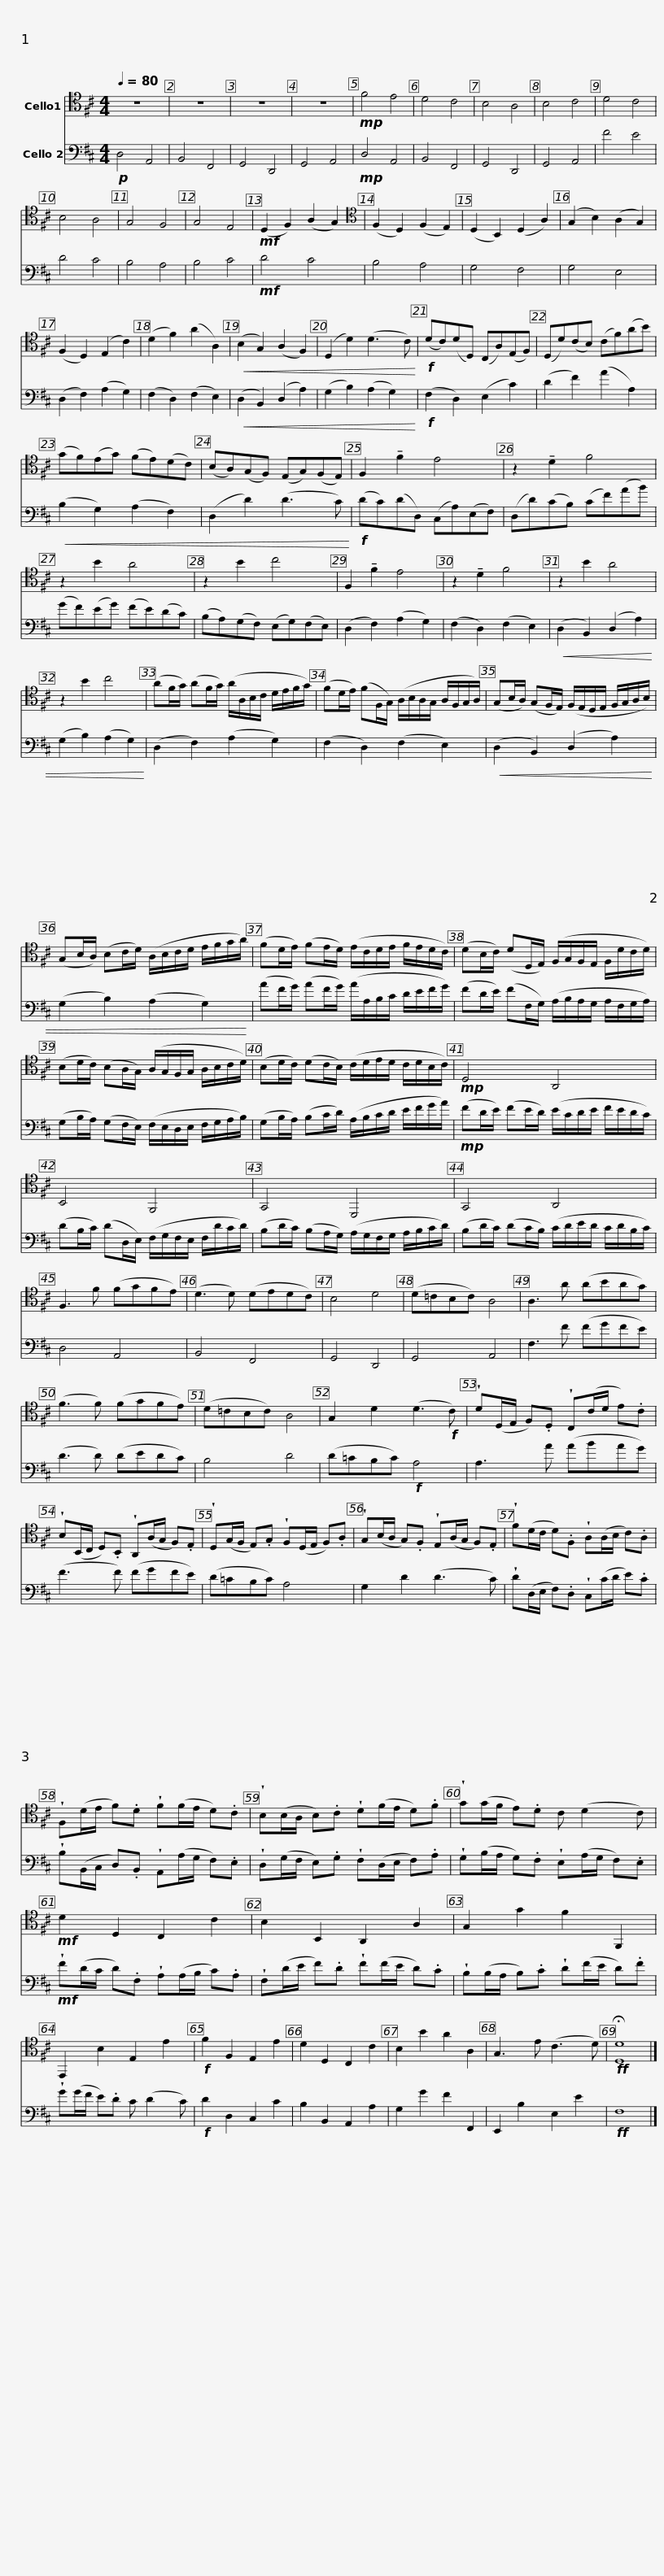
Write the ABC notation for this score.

X:1
%%score 1 2
L:1/8
Q:1/4=80
M:4/4
I:linebreak $
K:D
V:1 tenor
V:2 bass
V:1
 z8 | z8 | z8 | z8 |!mp! F4 E4 | %5
 D4 C4 | B,4 A,4 | B,4 C4 | D4 C4 | B,4 A,4 | %10
 G,4 F,4 | G,4 E,4 |!mf! (D,2 F,2) (A,2 G,2) |$[K:tenor] (F,2 D,2) (F,2 E,2) | (D,2 B,,2) (D,2 A,2) | %15
 (G,2 B,2) (A,2 G,2) | (F,2 D,2) (E,2 C2) | (D2 F2) (A2 A,2) |!<(! (B,2 G,2) (A,2 F,2) | (D,2 D2) (D3 C)!<)! | %20
!f! (DC)(DD,) (C,A,)(E,F,) |$ (D,D)(CB,) (CF)(AB) | (GF)(EG) (FE)(DC) | (B,A,)(G,F,) (E,G,)(F,E,) | F,2 !tenuto!F2 E4 |$ %25
 z2 !tenuto!D2 F4 | z2 B2 A4 | z2 B2 c4 | F,2 !tenuto!F2 E4 | z2 !tenuto!D2 F4 | %30
 z2 B2 A4 |$ z2 B2 c4 | (AF/G/) (AF/G/) (A/A,/B,/C/ D/E/F/G/) | (FD/E/) (FF,/G,/) (A,/B,/A,/G,/ A,/F,/G,/A,/) |$ (G,B,/A,/) (G,F,/E,/) (F,/E,/D,/E,/ F,/G,/A,/B,/) | %35
 (G,B,/A,/) (B,C/D/) (A,/B,/C/D/ E/F/G/A/) | (FD/E/) (FE/D/) (E/C/D/E/ F/E/D/C/) |$ (DB,/C/) (DD,/E,/) (F,/G,/F,/E,/ F,/D/C/D/) | (B,D/C/) (B,A,/G,/) (A,/G,/F,/G,/ A,/B,/C/D/) | (B,D/C/) (DC/B,/) (C/D/E/D/ C/D/B,/C/) |$ %40
!mp! D,4 A,,4 | B,,4 F,,4 | G,,4 D,,4 |$ G,,4 A,,4 | F,3 F (FGFE) | %45
 (D3 D) (DEDC) | B,4 D4 | (D=CB,C) A,4 | A,3 A (ABAG) |$ (F3 F) (FGFE) | %50
 (D=CB,C) A,4 | G,2 D2 (D3!f! C) | !wedge!D(D,/E,/ F,).D, !wedge!C,(C/D/ E).C | !wedge!B,(B,,/C,/ D,).B,, !wedge!A,,(A,/G,/ F,).E, |$ !wedge!D,(G,/F,/ E,).G, !wedge!F,(D,/E,/ F,).A, | %55
 !wedge!G,(B,/A,/ G,).F, !wedge!E,(A,/G,/ F,).E, | !wedge!F(D/C/ D).F, !wedge!A,(A,/B,/ C).A, | !wedge!F,(D/E/ F).D !wedge!F(F/E/ D).C |$ !wedge!B,(B,/A,/ B,).C !wedge!D(F/E/ D).F | !wedge!G(G/F/ E).D C (D2 C) | %60
!mf! D2 D,2 C,2 C2 | B,2 B,,2 A,,2 A,2 |$ G,2 G2 F2 F,,2 | E,,2 B,2 E,2 E2 |!f! F2 F,2 E,2 E2 | %65
 D2 D,2 C,2 C2 | B,2 B2 A2 A,2 | G,3 E (C3 D) |!ff! !fermata![D,D]8 |] %69
V:2
!p! D,4 A,,4 | B,,4 F,,4 | G,,4 D,,4 | G,,4 A,,4 |!mp! D,4 A,,4 | %5
 B,,4 F,,4 | G,,4 D,,4 | G,,4 A,,4 | F4 E4 | D4 C4 | %10
 B,4 A,4 | B,4 C4 |!mf! D4 C4 |$ B,4 A,4 | G,4 F,4 | %15
 G,4 E,4 | (D,2 F,2) (A,2 G,2) | (F,2 D,2) (F,2 E,2) |!<(! (D,2 B,,2) (D,2 A,2) | (G,2 B,2) (A,2 G,2)!<)! | %20
!f! (F,2 D,2) (E,2 C2) |$ (D2 F2) (A2 A,2) |!<(! (B,2 G,2) (A,2 F,2) | (D,2 D2) (D3 C)!<)! |!f! (DC)(DD,) (C,A,)(E,F,) |$ %25
 (D,D)(CB,) (CF)(AB) | (GF)(EG) (FE)(DC) | (B,A,)(G,F,) (E,G,)(F,E,) | (D,2 F,2) (A,2 G,2) | (F,2 D,2) (F,2 E,2) | %30
!<(! (D,2 B,,2) (D,2 A,2) |$ (G,2 B,2) (A,2 G,2)!<)! | (D,2 F,2) (A,2 G,2) | (F,2 D,2) (F,2 E,2) |$!<(! (D,2 B,,2) (D,2 A,2) | %35
 (G,2 B,2) (A,2 G,2)!<)! | (AF/G/) (AF/G/) (A/A,/B,/C/ D/E/F/G/) |$ (FD/E/) (FF,/G,/) (A,/B,/A,/G,/ A,/F,/G,/A,/) | (G,B,/A,/) (G,F,/E,/) (F,/E,/D,/E,/ F,/G,/A,/B,/) | (G,B,/A,/) (B,C/D/) (A,/B,/C/D/ E/F/G/A/) |$ %40
!mp! (FD/E/) (FE/D/) (E/C/D/E/ F/E/D/C/) | (DB,/C/) (DD,/E,/) (F,/G,/F,/E,/ F,/D/C/D/) | (B,D/C/) (B,A,/G,/) (A,/G,/F,/G,/ A,/B,/C/D/) |$ (B,D/C/) (DC/B,/) (C/D/E/D/ C/D/B,/C/) | D,4 A,,4 | %45
 B,,4 F,,4 | G,,4 D,,4 | G,,4 A,,4 | F,3 F (FGFE) |$ (D3 D) (DEDC) | %50
 B,4 D4 | (D=CB,C)!f! A,4 | A,3 A (ABAG) | (F3 F) (FGFE) |$ (D=CB,C) A,4 | %55
 G,2 D2 (D3 C) | !wedge!D(D,/E,/ F,).D, !wedge!C,(C/D/ E).C | !wedge!B,(B,,/C,/ D,).B,, !wedge!A,,(A,/G,/ F,).E, |$ !wedge!D,(G,/F,/ E,).G, !wedge!F,(D,/E,/ F,).A, | !wedge!G,(B,/A,/ G,).F, !wedge!E,(A,/G,/ F,).E, | %60
!mf! !wedge!F(D/C/ D).F, !wedge!A,(A,/B,/ C).A, | !wedge!F,(D/E/ F).D !wedge!F(F/E/ D).C |$ !wedge!B,(B,/A,/ B,).C !wedge!D(F/E/ D).F | !wedge!G(G/F/ E).D C (D2 C) |!f! D2 D,2 C,2 C2 | %65
 B,2 B,,2 A,,2 A,2 | G,2 G2 F2 F,,2 | E,,2 B,2 E,2 E2 |!ff! F,8 |] %69
